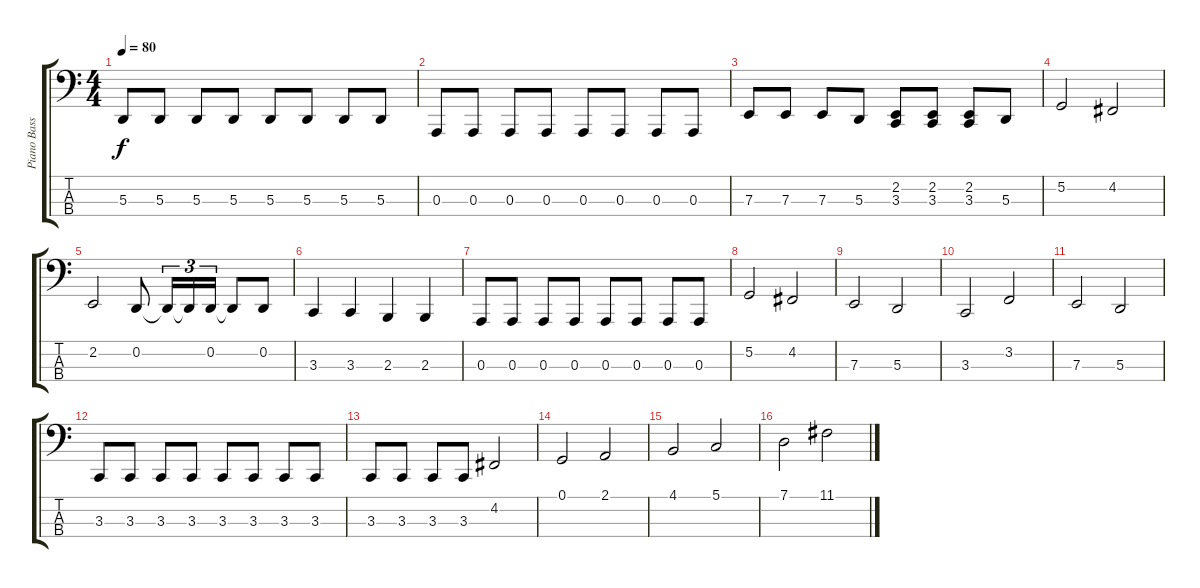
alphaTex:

\track ("Piano Bass" "Piano Bass") {instrument acousticgrandpiano}
\staff {score tabs}
\tuning (G2 D2 A1 C1) {hide}
\ts (4 4)
\tempo 80
\clef f4
\ks c
5.3.8{dy f} 5.3.8 5.3.8 5.3.8 5.3.8 5.3.8 5.3.8 5.3.8 |
0.3.8 0.3.8 0.3.8 0.3.8 0.3.8 0.3.8 0.3.8 0.3.8 |
7.3.8 7.3.8 7.3.8 5.3.8 (2.2 3.3).8 (2.2 3.3).8 (2.2 3.3).8 5.3.8 |
5.2.2 4.2.2 |
2.2.2 0.2.8 0.2{t}.16{tu (3 2)} 0.2{t}.16{tu (3 2)} 0.2.16{tu (3 2)} 0.2{t}.8 0.2.8 |
3.3.4 3.3.4 2.3.4 2.3.4 |
0.3.8 0.3.8 0.3.8 0.3.8 0.3.8 0.3.8 0.3.8 0.3.8 |
5.2.2 4.2.2 |
7.3.2 5.3.2 |
3.3.2 3.2.2 |
7.3.2 5.3.2 |
3.3.8 3.3.8 3.3.8 3.3.8 3.3.8 3.3.8 3.3.8 3.3.8 |
3.3.8 3.3.8 3.3.8 3.3.8 4.2.2 |
0.1.2 2.1.2 |
4.1.2 5.1.2 |
7.1.2 11.1.2
